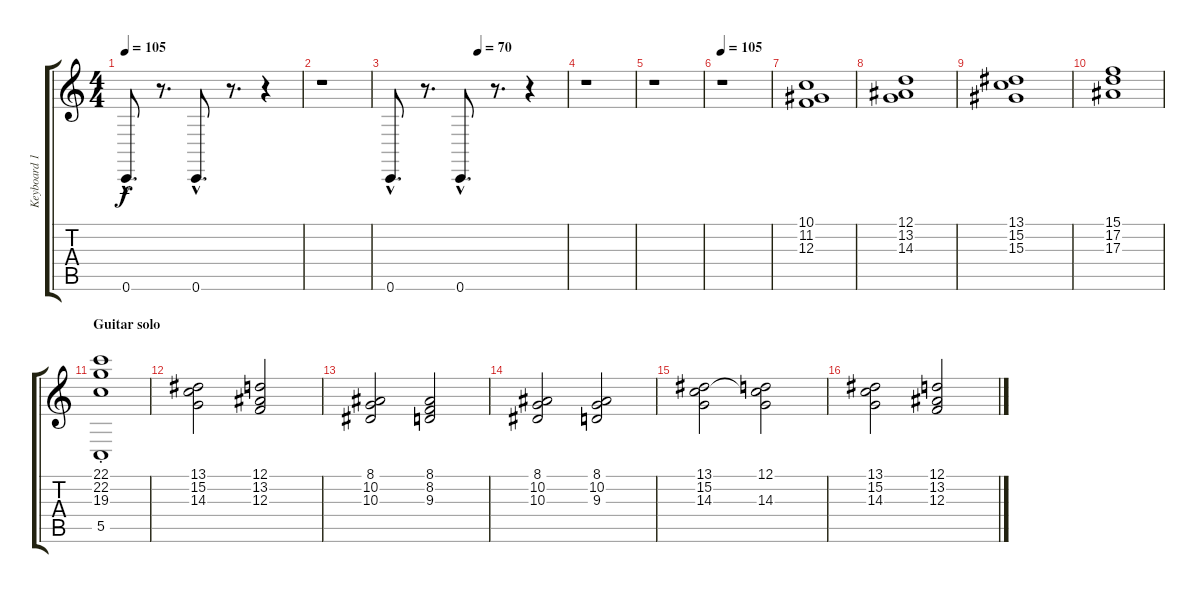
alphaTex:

\track ("Keyboard 1" "Keyboard 1") {instrument choiraahs}
\staff {score tabs}
\tuning (D4 A3 F3 C3 G2 C2) {hide}
\ts (4 4)
\tempo 105
\clef g2
\ks c
0.6{hac}.8{d dy f volume 16 instrument acousticgrandpiano} r.8{d} 0.6{hac}.8{d} r.8{d} r.4 |
r.1 |
\tempo (70 0.5)
0.6{hac}.8{d volume 16 instrument acousticgrandpiano} r.8{d} 0.6{hac}.8{d} r.8{d} r.4 |
r.1 |
r.1 |
\tempo 105
r.1 |
(10.1 11.2 12.3).1{volume 7 instrument choiraahs} |
(12.1 13.2 14.3).1{volume 7 instrument choiraahs} |
(13.1 15.2 15.3).1{volume 7 instrument choiraahs} |
(15.1 17.2 17.3).1{volume 7 instrument choiraahs} |
\section ("" "Guitar solo")
(22.1{st} 22.2{st} 19.3{st} 5.5{st}).1{volume 7 instrument choiraahs} |
(13.1 15.2 14.3).2{volume 7 instrument choiraahs} (12.1 13.2 12.3).2 |
(8.1 10.2 10.3).2{volume 7 instrument choiraahs} (8.1 8.2 9.3).2 |
(8.1 10.2 10.3).2{volume 7 instrument choiraahs} (8.1 10.2 9.3).2 |
(13.1 15.2 14.3).2{volume 7 instrument choiraahs} (12.1 15.2{t} 14.3).2 |
(13.1 15.2 14.3).2{volume 7 instrument choiraahs} (12.1 13.2 12.3).2
